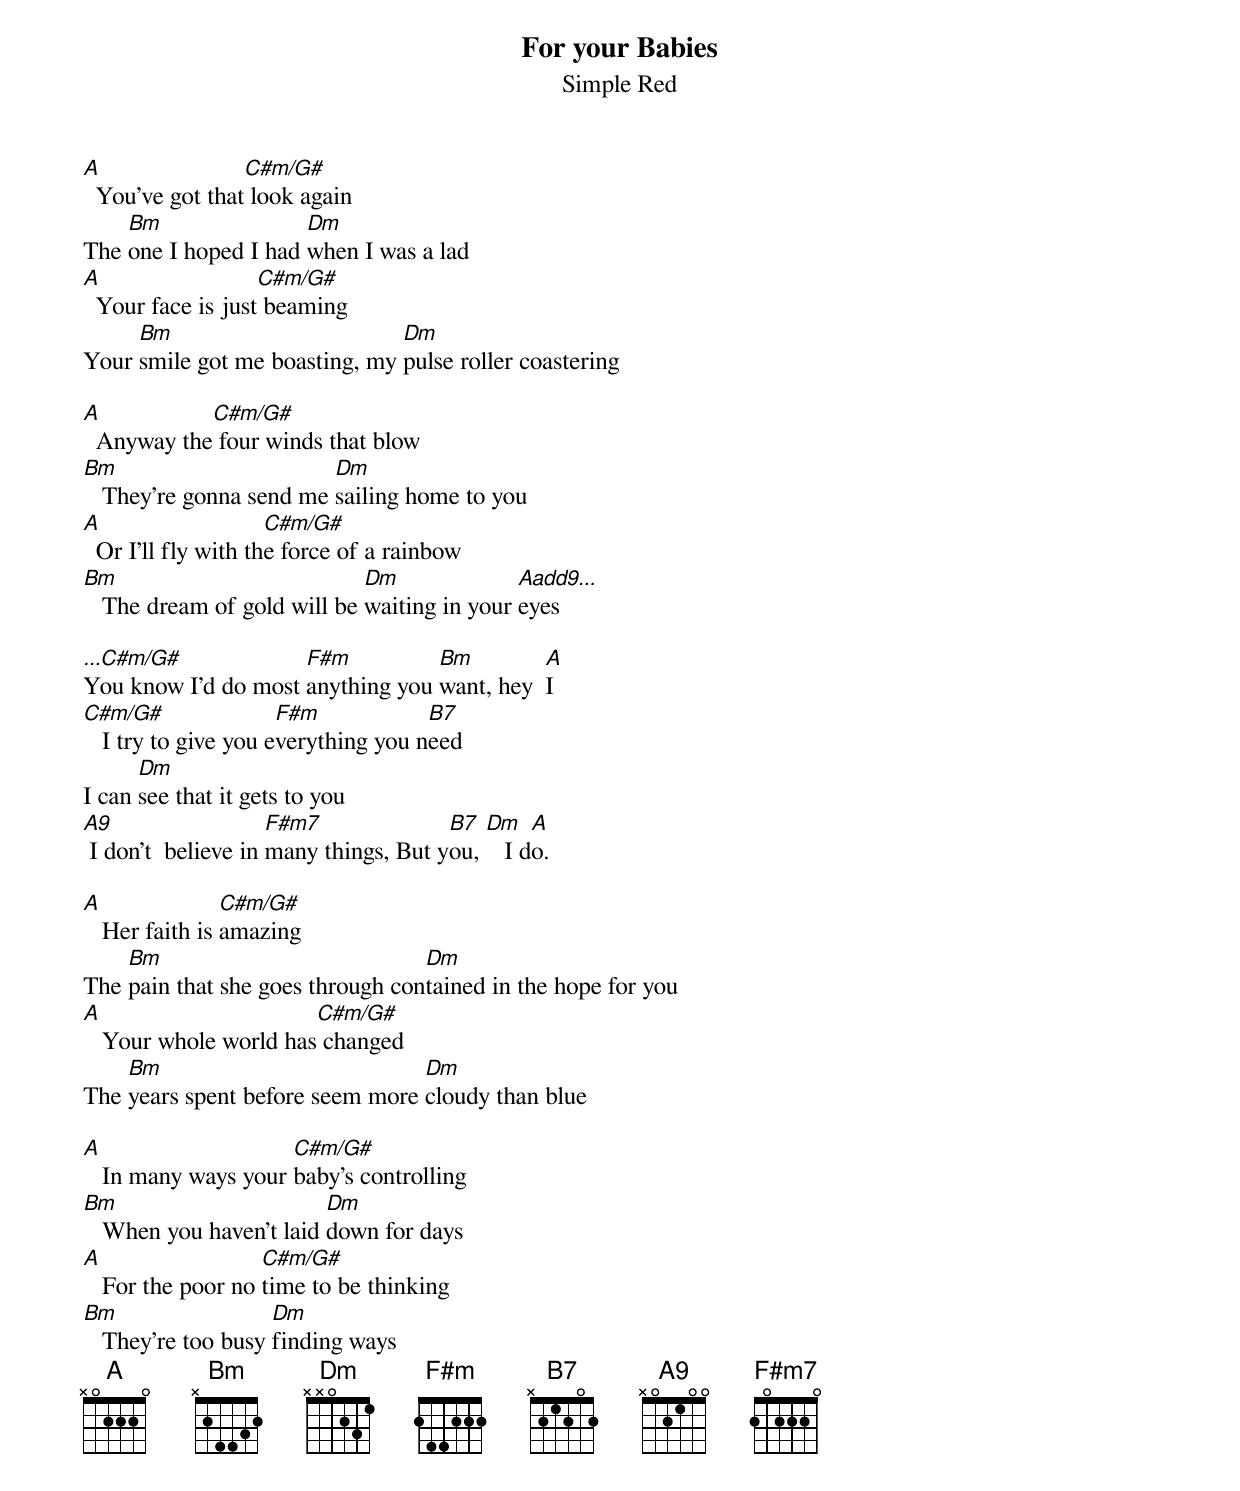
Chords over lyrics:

For your Babies
Simple Red

A                C#m/G#
  You’ve got that look again
    Bm                Dm
The one I hoped I had when I was a lad
A                  C#m/G#
  Your face is just beaming
     Bm                        Dm
Your smile got me boasting, my pulse roller coastering

A           C#m/G#
  Anyway the four winds that blow
Bm                       Dm
   They’re gonna send me sailing home to you
A                    C#m/G#
  Or I’ll fly with the force of a rainbow
Bm                           Dm              Aadd9...
   The dream of gold will be waiting in your eyes

...C#m/G#            F#m          Bm         A
You know I’d do most anything you want, hey  I
C#m/G#                F#m            B7
   I try to give you everything you need
      Dm
I can see that it gets to you
A9                   F#m7              B7  Dm    A
 I don’t  believe in many things, But you,    I do.

A               C#m/G#
   Her faith is amazing
    Bm                            Dm
The pain that she goes through contained in the hope for you
A                      C#m/G#
   Your whole world has changed
    Bm                           Dm
The years spent before seem more cloudy than blue

A                    C#m/G#
   In many ways your baby’s controlling
Bm                       Dm
   When you haven’t laid down for days
A                  C#m/G#
   For the poor no time to be thinking
Bm                  Dm
   They’re too busy finding ways
